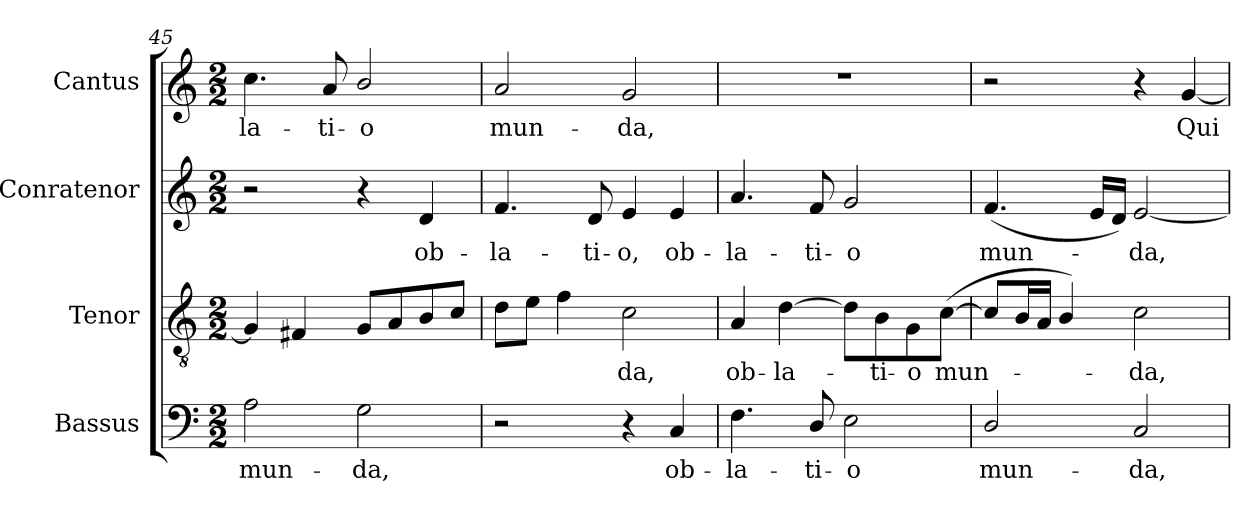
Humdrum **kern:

**kern	**text	**kern	**text	**kern	**text	**kern	**text
*part4	*part4	*part3	*part3	*part2	*part2	*part1	*part1
*staff4	*staff4	*staff3	*staff3	*staff2	*staff2	*staff1	*staff1
*I"Bassus	*	*I"Tenor	*	*I"Conratenor	*	*I"Cantus	*
*I'B.	*	*I'T.	*	*I'A.	*	*I'S.	*
!!LO:LB:g=z
*clefF4	*	*clefGv2	*	*clefG2	*	*clefG2	*
*	*	*ITrd7c12	*	*	*	*	*
*k[]	*	*k[]	*	*k[]	*	*k[]	*
*C:	*	*C:	*	*C:	*	*C:	*
*M2/2	*	*M2/2	*	*M2/2	*	*M2/2	*
=45	=45	=45	=45	=45	=45	=45	=45
!	!LO:LY:b:color=#000000	!	!	!	!	!	!
!	!	!	!	!	!	!	!LO:LY:b:color=#000000
2Ai\	mun-	4GGi/]	.	2r	.	4.cci\	-la-
.	.	4FF#Xi/	.	.	.	.	.
!	!	!	!	!	!	!	!LO:LY:b:color=#000000
.	.	.	.	.	.	8ai/	-ti-
!	!LO:LY:b:color=#000000	!	!	!	!	!	!
!	!	!	!	!	!	!	!LO:LY:b:color=#000000
2Gi\	-da,	8GGi/L	.	4r	.	2bi/	-o
.	.	8AAi/	.	.	.	.	.
!	!	!	!	!	!LO:LY:b:color=#000000	!	!
.	.	8BBi/	.	4di/	ob-	.	.
.	.	8Ci/J	.	.	.	.	.
=46	=46	=46	=46	=46	=46	=46	=46
!	!	!	!	!	!LO:LY:b:color=#000000	!	!
!	!	!	!	!	!	!	!LO:LY:b:color=#000000
2r	.	8Di\L	.	4.fi/	-la-	2ai/	mun-
.	.	8Ei\J	.	.	.	.	.
.	.	4Fi\	.	.	.	.	.
!	!	!	!	!	!LO:LY:b:color=#000000	!	!
.	.	.	.	8di/	-ti-	.	.
!	!	!	!LO:LY:b:color=#000000	!	!	!	!
!	!	!	!	!	!LO:LY:b:color=#000000	!	!
!	!	!	!	!	!	!	!LO:LY:b:color=#000000
4r	.	2Ci\	-da,	4ei/	-o,	2gi/	-da,
!	!LO:LY:b:color=#000000	!	!	!	!	!	!
!	!	!	!	!	!LO:LY:b:color=#000000	!	!
4Ci/	ob-	.	.	4ei/	ob-	.	.
=47	=47	=47	=47	=47	=47	=47	=47
!	!LO:LY:b:color=#000000	!	!	!	!	!	!
!	!	!	!LO:LY:b:color=#000000	!	!	!	!
!	!	!	!	!	!LO:LY:b:color=#000000	!	!
4.Fi\	-la-	4AAi/	ob-	4.ai/	-la-	1r	.
!	!	!	!LO:LY:b:color=#000000	!	!	!	!
.	.	[4Di\	-la-	.	.	.	.
!	!LO:LY:b:color=#000000	!	!	!	!	!	!
!	!	!	!	!	!LO:LY:b:color=#000000	!	!
8Di/	-ti-	.	.	8fi/	-ti-	.	.
!	!LO:LY:b:color=#000000	!	!	!	!	!	!
!	!	!	!	!	!LO:LY:b:color=#000000	!	!
2Ei\	-o	8Di\L]	.	2gi/	-o	.	.
!	!	!	!LO:LY:b:color=#000000	!	!	!	!
.	.	8BBi\	-ti-	.	.	.	.
!	!	!	!LO:LY:b:color=#000000	!	!	!	!
.	.	8GGi\	-o	.	.	.	.
!	!	!	!LO:LY:b:color=#000000	!	!	!	!
.	.	([8Ci\J	mun-	.	.	.	.
=48	=48	=48	=48	=48	=48	=48	=48
!	!LO:LY:b:color=#000000	!	!	!	!	!	!
!	!	!	!	!	!LO:LY:b:color=#000000	!	!
2Di/	mun-	8Ci/L]	.	(4.fi/	mun-	2r	.
.	.	16BBi/L	.	.	.	.	.
.	.	16AAi/JJ	.	.	.	.	.
.	.	4BBi/)	.	.	.	.	.
.	.	.	.	16ei/LL	.	.	.
.	.	.	.	16di/JJ)	.	.	.
!	!LO:LY:b:color=#000000	!	!	!	!	!	!
!	!	!	!LO:LY:b:color=#000000	!	!	!	!
!	!	!	!	!	!LO:LY:b:color=#000000	!	!
2Ci/	-da,	2Ci\	-da,	[2ei/	-da,	4r	.
!	!	!	!	!	!	!	!LO:LY:b:color=#000000
.	.	.	.	.	.	[4gi/	Qui-
=	=	=	=	=	=	=	=
*-	*-	*-	*-	*-	*-	*-	*-
